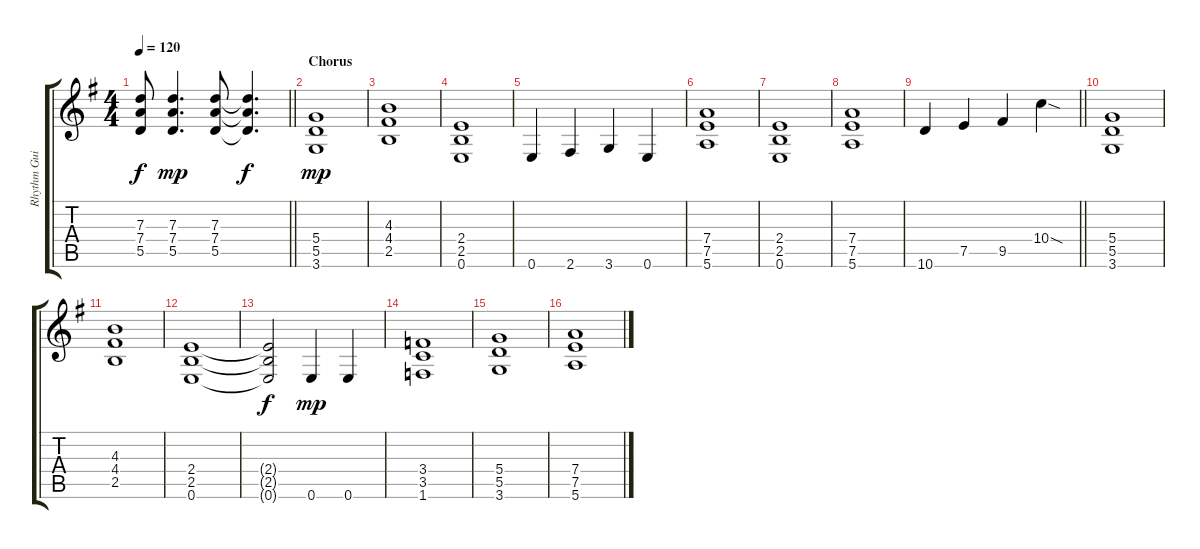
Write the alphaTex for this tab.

\track ("Rhythm Guitar B" "Rhythm Gui") {instrument overdrivenguitar}
\staff {score tabs}
\tuning (E4 B3 G3 D3 A2 E2) {hide}
\ts (4 4)
\tempo 120
\clef g2
\barLineRight lightlight
\ks eminor
(7.3{t} 7.4{t} 5.5{t}).8{dy f} (7.3 7.4 5.5).4{d dy mp} (7.3 7.4 5.5).8 (7.3{t} 7.4{t} 5.5{t}).4{d dy f} |
\section ("" "Chorus")
(5.4 5.5 3.6).1{dy mp} |
(4.3 4.4 2.5).1 |
(2.4 2.5 0.6).1 |
0.6.4 2.6.4 3.6.4 0.6.4 |
(7.4 7.5 5.6).1 |
(2.4 2.5 0.6).1 |
(7.4 7.5 5.6).1 |
\barLineRight lightlight
10.6.4 7.5.4 9.5.4 10.4{sod}.4 |
(5.4 5.5 3.6).1 |
(4.3 4.4 2.5).1 |
(2.4 2.5 0.6).1 |
(2.4{t} 2.5{t} 0.6{t}).2{dy f} 0.6.4{dy mp} 0.6.4 |
(3.4 3.5 1.6).1 |
(5.4 5.5 3.6).1 |
(7.4 7.5 5.6).1
